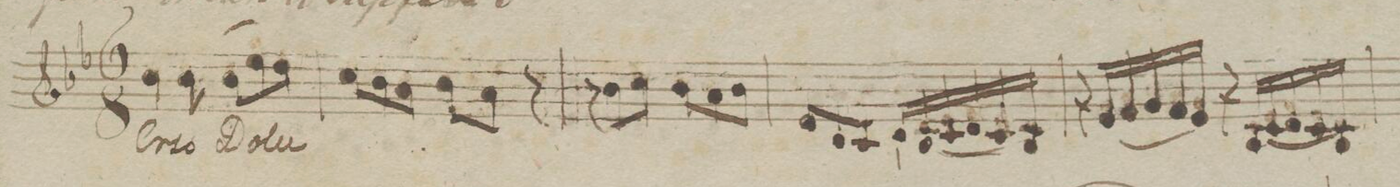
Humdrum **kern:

**kern	**dynam
*I"Violin 2do	*
*clefG2	*
*k[b-e-]	*
*M6/8	*
*4\right	*
4b-\	<
*8\right	*
8b-\	.
(8b-\L	.
8ee-\)	.
8dd\J	.
=2	=2
8cc\L	.
8b-\	.
8a\J	.
8b-\L	.
8a\J	.
8r	.
=3	=3
2.ryy	.
=4	=4
8r	.
8b-\L	.
8cc\J	.
8b-\L	.
8a\	.
8b-\J	.
=5	=5
8e-/L	.
8d/	.
8c/J	.
16d/LL|	.
(16B-/	.
16c/	.
16d/	.
16c/)	.
16B-/JJ	.
=6	=6
16r	.
(16e-/LL	.
16f/	.
16g/	.
16f/	.
16e-/JJ)	.
16r	.
(16B-/LL	.
16c/	.
16d/	.
16c/	.
16B-/JJ)	.
=7	=7
*-	*-
